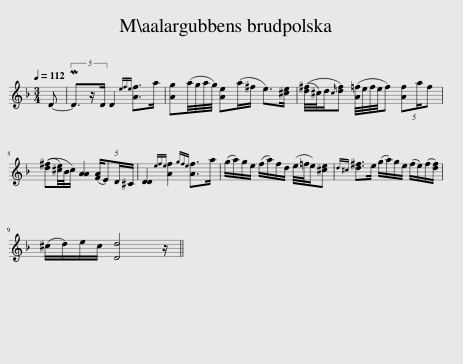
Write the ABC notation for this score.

X:1
L:1/8
Q:1/4=112
M:3/4
I:linebreak $
K:Dmin
V:1 treble
V:1
 D- | (5:4:3MD3/2z/D/ D2{efe} [Af]>a | [Ag](a/4g/4a/4g/4) [Ae](a/^f/ e>)[^ce] | (([d^f]/4^c/4)d/{c}[df]) ([A=f]/4e/4f/4e/4f) (5:4:3[Af]a/f |$ (([d^f][^ce]/4)B/4c/) [AA]2 (5:4:4([FA]/E)D/^C/ | %5
 [DD]2{efe} [Af]2{gfe} [Af]>a | (g/a/)g/e/ (f/a/)f/d/ (e/4=f/4e/)[^ce] |{d^c} [d^f]>e (g/a/)g/e/ (f/e/)(f/[df]/) |$ (^c/d/)e/c/ [Dd]4 z/ || %9
